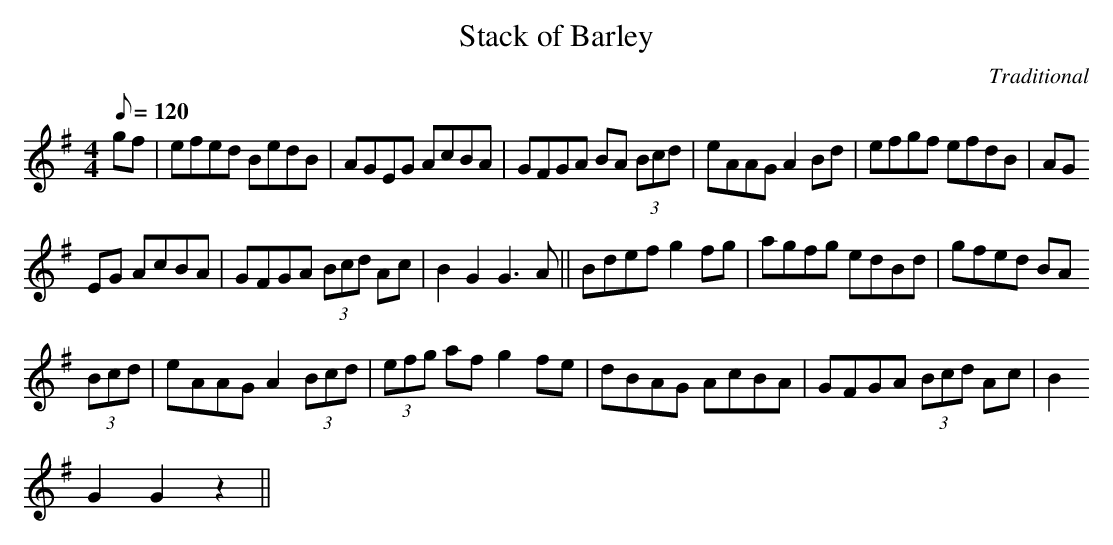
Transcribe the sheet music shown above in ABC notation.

X:1
T:Stack of Barley
M:4/4
L:1/8
Q:120
C:Traditional
K:G
gf | efed BedB | AGEG AcBA | GFGA BA (3Bcd | eAAG A2 Bd | efgf efdB | AG
EG AcBA | GFGA (3Bcd Ac | B2 G2 G3 A || Bdef g2 fg | agfg edBd | gfed BA
 (3Bcd | eAAG A2 (3Bcd | (3efg af g2 fe | dBAG AcBA | GFGA (3Bcd Ac | B2
 G2 G2 z2 ||
